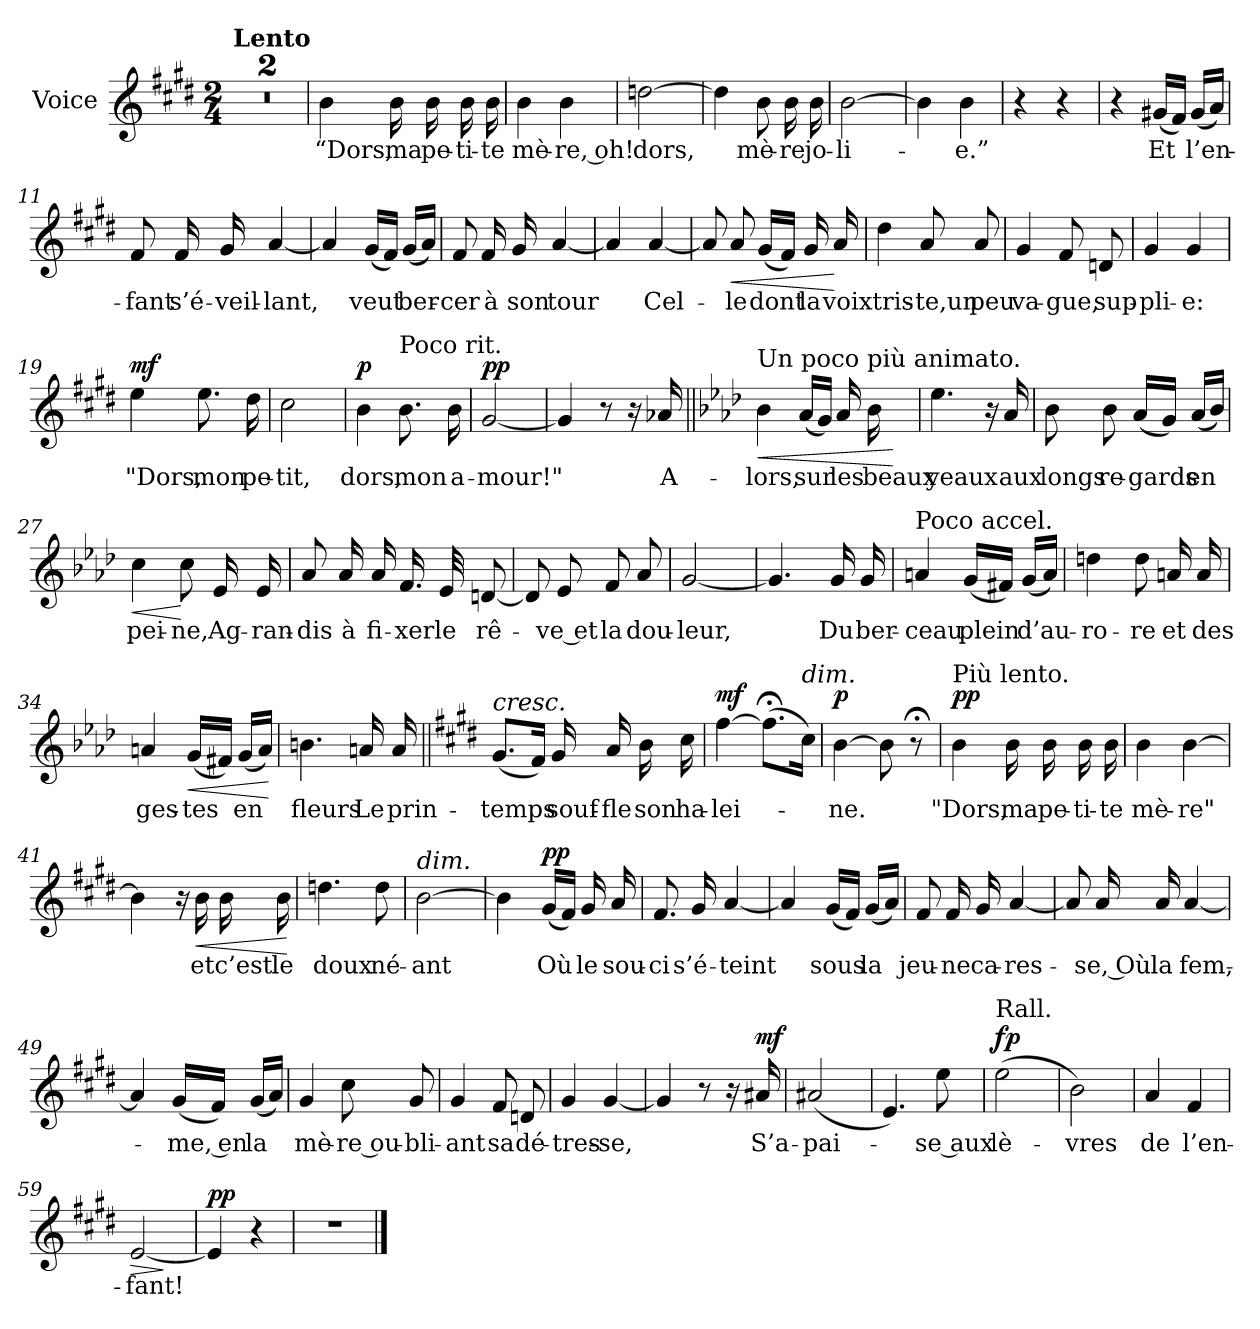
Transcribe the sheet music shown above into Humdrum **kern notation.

**kern	**text	**dynam
*part1	*part1	*part1
*staff1	*staff1	*staff1
*I"Voice	*	*
*clefG2	*	*
*k[f#c#g#d#]	*	*
*M2/4	*	*
=1	=1	=1
!LO:TX:a:B:t=Lento	!	!
2r	.	.
=2	=2	=2
2r;<	.	.
=3	=3	=3
!	!LO:LY:b	!
4b\	“Dors,	.
!	!LO:LY:b	!
16b\	ma	.
!	!LO:LY:b	!
16b\	pe-	.
!	!LO:LY:b	!
16b\	-ti-	.
!	!LO:LY:b	!
16b\	-te	.
!!LO:LB:g=z
=4	=4	=4
!	!LO:LY:b	!
4b\	mè-	.
!	!LO:LY:b	!
4b\	-re, oh!	.
=5	=5	=5
!	!LO:LY:b	!
[2ddn\	dors,	.
=6	=6	=6
4dd\]	.	.
!	!LO:LY:b	!
8b\	mè-	.
!	!LO:LY:b	!
16b\	-re	.
!	!LO:LY:b	!
16b\	jo-	.
=7	=7	=7
!	!LO:LY:b	!
[2b\	-li-	.
!!LO:LB:g=z
=8	=8	=8
4b\]	.	.
!	!LO:LY:b	!
4b\	-e.”	.
=9	=9	=9
4r	.	.
4r	.	.
=10	=10	=10
4r	.	.
!	!LO:LY:b	!
(<16g#X/LL	Et	.
16f#/JJ)	.	.
!	!LO:LY:b	!
(<16g#/LL	l’en-	.
16a/JJ)	.	.
=11	=11	=11
!	!LO:LY:b	!
8f#/	-fant	.
!	!LO:LY:b	!
16f#/	s’é-	.
!	!LO:LY:b	!
16g#/	-veil-	.
!	!LO:LY:b	!
[4a/	-lant,	.
!!LO:LB:g=z
=12	=12	=12
4a/]	.	.
!	!LO:LY:b	!
(<16g#/LL	veut	.
16f#/JJ)	.	.
!	!LO:LY:b	!
(<16g#/LL	ber-	.
16a/JJ)	.	.
=13	=13	=13
!	!LO:LY:b	!
8f#/	-cer	.
!	!LO:LY:b	!
16f#/	à	.
!	!LO:LY:b	!
16g#/	son	.
!	!LO:LY:b	!
[4a/	tour	.
=14	=14	=14
4a/]	.	.
!	!LO:LY:b	!
[4a/	Cel-	.
=15	=15	=15
8a/]	.	.
!	!LO:LY:b	!LO:HP:b
8a/	-le	<
!	!LO:LY:b	!
(<16g#/LL	dont	.
16f#/JJ)	.	.
!	!LO:LY:b	!
16g#/	la	.
!	!LO:LY:b	!
16a/	voix	[
!!LO:LB:g=z
=16	=16	=16
!	!LO:LY:b	!
4dd#\	tris-	.
!	!LO:LY:b	!
8a/	-te,un	.
!	!LO:LY:b	!
8a/	peu	.
=17	=17	=17
!	!LO:LY:b	!
4g#/	va-	.
!	!LO:LY:b	!
8f#/	-gue,	.
!	!LO:LY:b	!
8dn/	sup-	.
=18	=18	=18
!	!LO:LY:b	!
4g#/	-pli-	.
!	!LO:LY:b	!
4g#/	-e:	.
=19	=19	=19
!	!LO:LY:b	!LO:DY:a
4ee\	"Dors,	mf
!	!LO:LY:b	!
8.ee\	mon	.
!	!LO:LY:b	!
16dd#\	pe-	.
!!LO:LB:g=z
=20	=20	=20
!	!LO:LY:b	!
2cc#\	-tit,	.
=21	=21	=21
!	!LO:LY:b	!LO:DY:a
4b\	dors,	p
!LO:TX:a:t=Poco rit.	!	!
!	!LO:LY:b	!
8.b\	mon	.
!	!LO:LY:b	!
16b\	a-	.
=22	=22	=22
!	!LO:LY:b	!LO:DY:a
[2g#/	-mour!"	pp
=23	=23	=23
4g#/]	.	.
8r	.	.
16r	.	.
!	!LO:LY:b	!
16a-X/	A-	.
!!LO:LB:g=z
=24||	=24||	=24||
*k[b-e-a-d-]	*	*
!LO:TX:a:t=Un poco più animato.	!	!
!	!LO:LY:b	!LO:HP:b
4b-\	-lors,	<
!	!LO:LY:b	!
(<16a-/LL	sur	.
16g/JJ)	.	.
!	!LO:LY:b	!
16a-/	les	.
!	!LO:LY:b	!
16b-\	beaux	.
.	.	[
=25	=25	=25
!	!LO:LY:b	!
4.ee-\	yeaux	.
16r	.	.
!	!LO:LY:b	!
16a-/	aux	.
=26	=26	=26
!	!LO:LY:b	!
8b-\	longs	.
!	!LO:LY:b	!
8b-\	re-	.
!	!LO:LY:b	!
(<16a-/LL	-gards	.
16g/JJ)	.	.
!	!LO:LY:b	!
(<16a-/LL	en	.
16b-/JJ)	.	.
=27	=27	=27
!	!LO:LY:b	!LO:HP:b
!	!	!LO:HP:n=1:b
4cc\	pei-	< >
!	!LO:LY:b	!
8cc\	-ne,	[
!	!LO:LY:b	!
16e-/	Ag-	]
!	!LO:LY:b	!
16e-/	-ran-	.
!!LO:LB:g=z
=28	=28	=28
!	!LO:LY:b	!
8a-/	-dis	.
!	!LO:LY:b	!
16a-/	à	.
!	!LO:LY:b	!
16a-/	fi-	.
!	!LO:LY:b	!
16.f/	-xer	.
!	!LO:LY:b	!
32e-/	le	.
!	!LO:LY:b	!
[8dn/	rê-	.
=29	=29	=29
8d/]	.	.
!	!LO:LY:b	!
8e-/	-ve et	.
!	!LO:LY:b	!
8f/	la	.
!	!LO:LY:b	!
8a-/	dou-	.
=30	=30	=30
!	!LO:LY:b	!
[2g/	-leur,	.
=31	=31	=31
4.g/]	.	.
!	!LO:LY:b	!
16g/	Du	.
!	!LO:LY:b	!
16g/	ber-	.
!!LO:LB:g=z
=32	=32	=32
!LO:TX:t=Poco accel.	!	!
!	!LO:LY:b	!
4an/	-ceau	.
!	!LO:LY:b	!
(<16g/LL	plein	.
16f#X/JJ)	.	.
!	!LO:LY:b	!
(<16g/LL	d’au-	.
16a/JJ)	.	.
=33	=33	=33
!	!LO:LY:b	!
4ddn\	-ro-	.
!	!LO:LY:b	!
8dd\	-re	.
!	!LO:LY:b	!
16an/	et	.
!	!LO:LY:b	!
16a/	des	.
=34	=34	=34
!	!LO:LY:b	!
4an/	ges-	.
!	!LO:LY:b	!LO:HP:b
(<16g/LL	-tes	<
16f#X/JJ)	.	.
!	!LO:LY:b	!
(<16g/LL	en	.
16a/JJ)	.	.
.	.	[
=35	=35	=35
!	!LO:LY:b	!
4.bn\	fleurs	.
!	!LO:LY:b	!
16an/	Le	.
!	!LO:LY:b	!
16a/	prin-	.
!!LO:PB:g=z
=36||	=36||	=36||
*k[f#c#g#d#]	*	*
!LO:TX:a:i:t=cresc.	!	!
!	!LO:LY:b	!
(<8.g#/L	-temps	.
16f#/Jk)	.	.
!	!LO:LY:b	!
16g#/	souf-	.
!	!LO:LY:b	!
16a/	-fle	.
!	!LO:LY:b	!
16b\	son	.
!	!LO:LY:b	!
16cc#\	ha-	.
=37	=37	=37
!	!LO:LY:b	!LO:DY:a
[4ff#\	-lei-	mf
(>8.ff#;<\L]	.	.
!LO:TX:a:i:t=dim.	!	!
16cc#\Jk)	.	.
=38	=38	=38
!	!LO:LY:b	!LO:DY:a
[4b\	-ne.	p
8b\]	.	.
8r;<	.	.
=39	=39	=39
!LO:TX:a:t=Più lento.	!	!
!	!LO:LY:b	!LO:DY:a
4b\	"Dors,	pp
!	!LO:LY:b	!
16b\	ma	.
!	!LO:LY:b	!
16b\	pe-	.
!	!LO:LY:b	!
16b\	-ti-	.
!	!LO:LY:b	!
16b\	-te	.
!!LO:LB:g=z
=40	=40	=40
!	!LO:LY:b	!
4b\	mè-	.
!	!LO:LY:b	!
[4b\	-re"	.
=41	=41	=41
4b\]	.	.
16r	.	.
!	!LO:LY:b	!LO:HP:b
16b\	et	<
!	!LO:LY:b	!
16b\	c’est	.
!	!LO:LY:b	!
16b\	le	.
.	.	[
=42	=42	=42
!	!LO:LY:b	!
4.ddn\	doux	.
!	!LO:LY:b	!
8dd\	né-	.
=43	=43	=43
!LO:TX:a:i:t=dim.	!	!
!	!LO:LY:b	!
[2b\	-ant	.
!!LO:LB:g=z
=44	=44	=44
4b\]	.	.
!	!LO:LY:b	!LO:DY:a
(<16g#/LL	Où	pp
16f#/JJ)	.	.
!	!LO:LY:b	!
16g#/	le	.
!	!LO:LY:b	!
16a/	sou-	.
=45	=45	=45
!	!LO:LY:b	!
8.f#/	-ci	.
!	!LO:LY:b	!
16g#/	s’é-	.
!	!LO:LY:b	!
[4a/	-teint	.
=46	=46	=46
4a/]	.	.
!	!LO:LY:b	!
(<16g#/LL	sous	.
16f#/JJ)	.	.
!	!LO:LY:b	!
(<16g#/LL	la	.
16a/JJ)	.	.
=47	=47	=47
!	!LO:LY:b	!
8f#/	jeu-	.
!	!LO:LY:b	!
16f#/	-ne	.
!	!LO:LY:b	!
16g#/	ca-	.
!	!LO:LY:b	!
[4a/	-res-	.
!!LO:LB:g=z
=48	=48	=48
8a/]	.	.
!	!LO:LY:b	!
16a/	-se, Où	.
!	!LO:LY:b	!
16a/	la	.
!	!LO:LY:b	!
[4a/	fem,-	.
=49	=49	=49
4a/]	.	.
!	!LO:LY:b	!
(<16g#/LL	-me, en	.
16f#/JJ)	.	.
!	!LO:LY:b	!
(<16g#/LL	la	.
16a/JJ)	.	.
=50	=50	=50
!	!LO:LY:b	!
4g#/	mè-	.
!	!LO:LY:b	!
8cc#\	-re ou-	.
!	!LO:LY:b	!
8g#/	-bli-	.
=51	=51	=51
!	!LO:LY:b	!
4g#/	-ant	.
!	!LO:LY:b	!
8f#/	sa	.
!	!LO:LY:b	!
8dn/	dé-	.
!!LO:LB:g=z
=52	=52	=52
!	!LO:LY:b	!
4g#/	-tres-	.
!	!LO:LY:b	!
[4g#/	-se,	.
=53	=53	=53
4g#/]	.	.
8r	.	.
16r	.	.
!	!LO:LY:b	!LO:DY:a
16a#X/	S’a-	mf
=54	=54	=54
!	!LO:LY:b	!
(<2a#X/	-pai-	.
=55	=55	=55
4.e/)	.	.
!	!LO:LY:b	!
8ee\	-se aux	.
=56	=56	=56
!LO:TX:a:t=Rall.	!	!
!	!LO:LY:b	!LO:DY:a
(>2ee\	lè-	fp
!!LO:LB:g=z
=57	=57	=57
!	!LO:LY:b	!
2b\)	-vres	.
=58	=58	=58
!	!LO:LY:b	!
4a/	de	.
!	!LO:LY:b	!
4f#/	l’en-	.
=59	=59	=59
!	!LO:LY:b	!LO:HP:b
[2e/	-fant!	>
.	.	]
=60	=60	=60
!	!	!LO:DY:a
4e/]	.	pp
4r	.	.
=61	=61	=61
2r	.	.
==	==	==
*-	*-	*-
